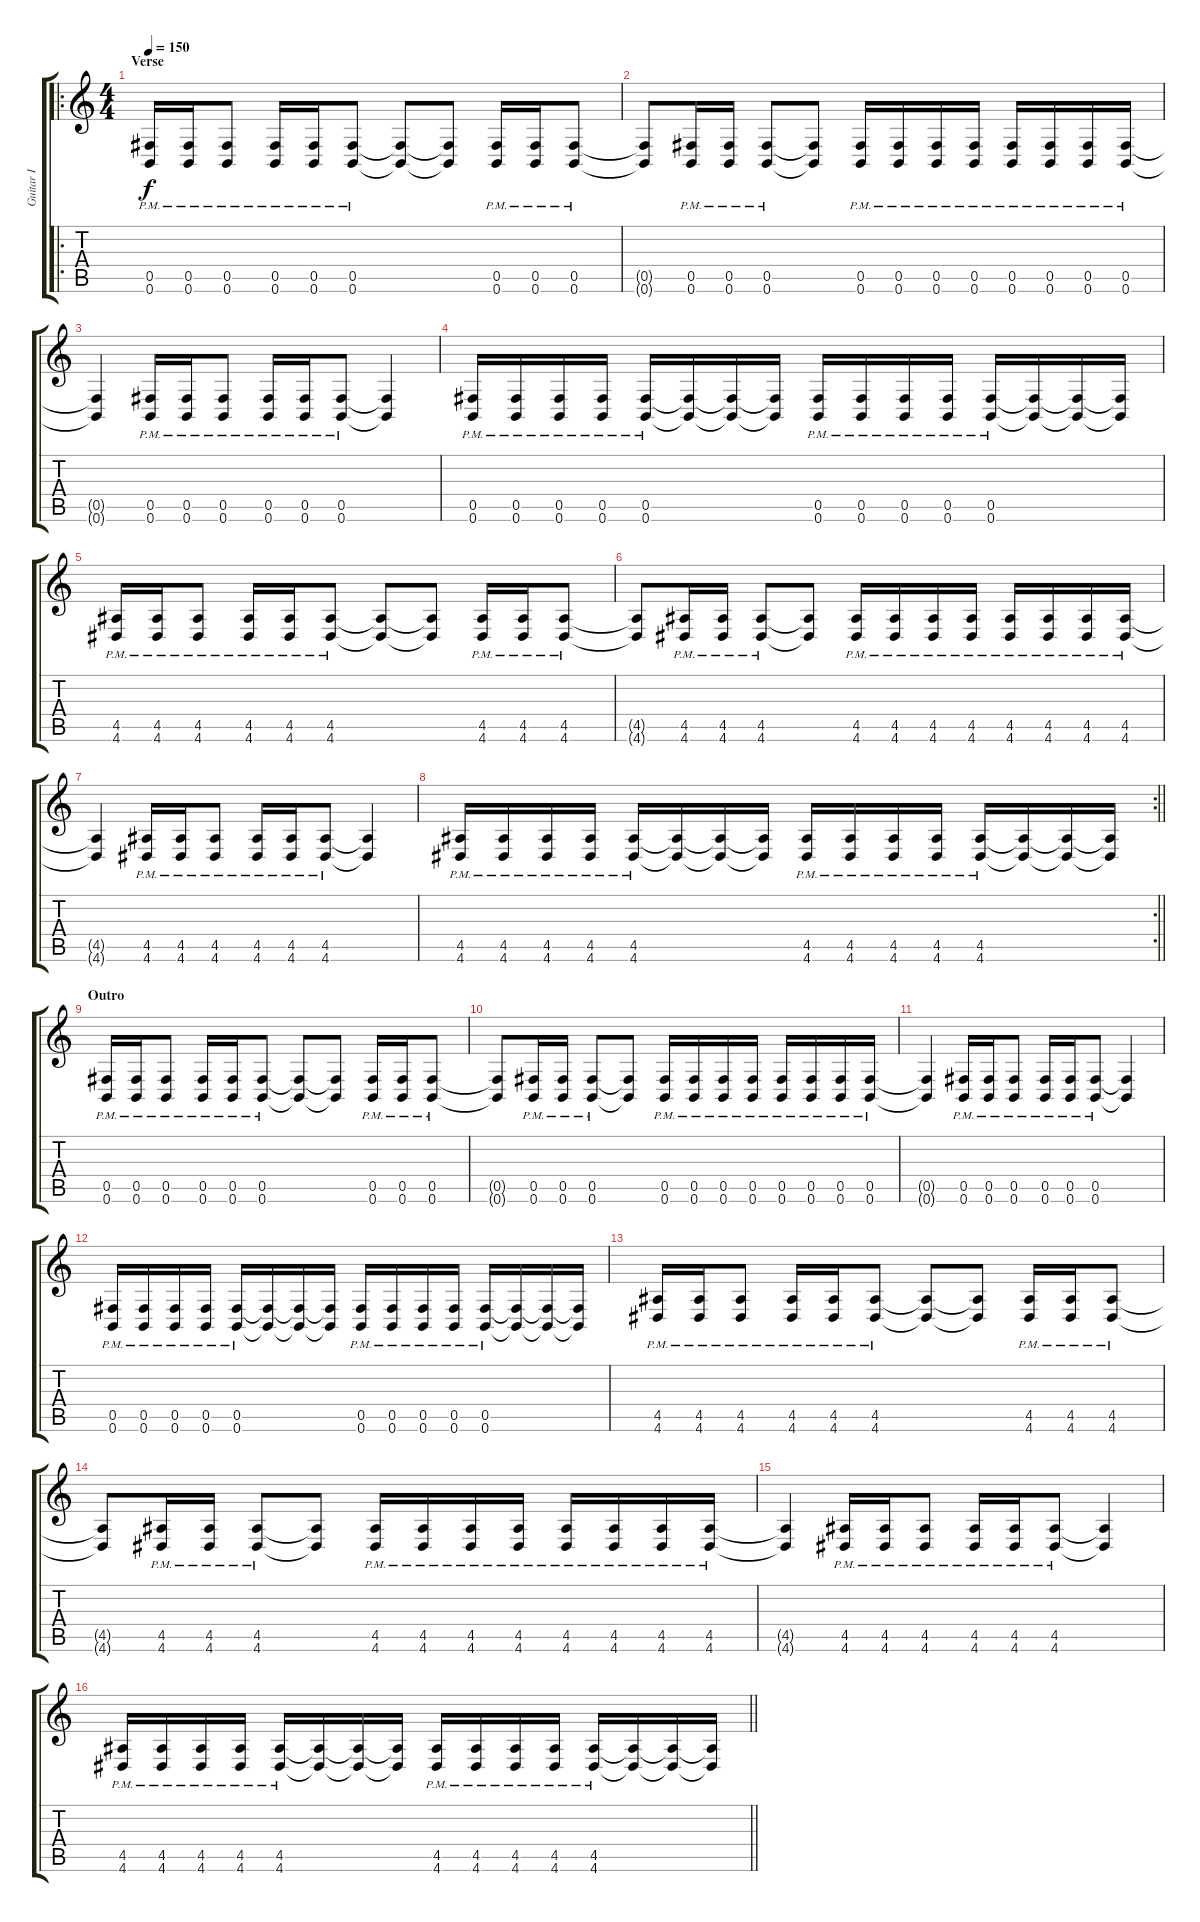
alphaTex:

\track ("Guitar I" "Guitar I") {instrument distortionguitar}
\staff {score tabs}
\tuning (Db4 Ab3 E3 B2 Gb2 B1) {hide}
\ro
\ts (4 4)
\section ("" "Verse")
\tempo 150
\clef g2
\ks c
(0.5{pm} 0.6{pm}).16{dy f volume 13} (0.5{pm} 0.6{pm}).16 (0.5{pm} 0.6{pm}).8 (0.5{pm} 0.6{pm}).16 (0.5{pm} 0.6{pm}).16 (0.5{pm} 0.6{pm}).8 (0.5{t} 0.6{t}).8 (0.5{t} 0.6{t}).8 (0.5{pm} 0.6{pm}).16 (0.5{pm} 0.6{pm}).16 (0.5{pm} 0.6{pm}).8 |
(0.5{t} 0.6{t}).8 (0.5{pm} 0.6{pm}).16 (0.5{pm} 0.6{pm}).16 (0.5{pm} 0.6{pm}).8 (0.5{t} 0.6{t}).8 (0.5{pm} 0.6{pm}).16 (0.5{pm} 0.6{pm}).16 (0.5{pm} 0.6{pm}).16 (0.5{pm} 0.6{pm}).16 (0.5{pm} 0.6{pm}).16 (0.5{pm} 0.6{pm}).16 (0.5{pm} 0.6{pm}).16 (0.5{pm} 0.6{pm}).16 |
(0.5{t} 0.6{t}).4 (0.5{pm} 0.6{pm}).16 (0.5{pm} 0.6{pm}).16 (0.5{pm} 0.6{pm}).8 (0.5{pm} 0.6{pm}).16 (0.5{pm} 0.6{pm}).16 (0.5{pm} 0.6{pm}).8 (0.5{t} 0.6{t}).4 |
(0.5{pm} 0.6{pm}).16 (0.5{pm} 0.6{pm}).16 (0.5{pm} 0.6{pm}).16 (0.5{pm} 0.6{pm}).16 (0.5{pm} 0.6{pm}).16 (0.5{t} 0.6{t}).16 (0.5{t} 0.6{t}).16 (0.5{t} 0.6{t}).16 (0.5{pm} 0.6{pm}).16 (0.5{pm} 0.6{pm}).16 (0.5{pm} 0.6{pm}).16 (0.5{pm} 0.6{pm}).16 (0.5{pm} 0.6{pm}).16 (0.5{t} 0.6{t}).16 (0.5{t} 0.6{t}).16 (0.5{t} 0.6{t}).16 |
(4.5{pm} 4.6{pm}).16 (4.5{pm} 4.6{pm}).16 (4.5{pm} 4.6{pm}).8 (4.5{pm} 4.6{pm}).16 (4.5{pm} 4.6{pm}).16 (4.5{pm} 4.6{pm}).8 (4.5{t} 4.6{t}).8 (4.5{t} 4.6{t}).8 (4.5{pm} 4.6{pm}).16 (4.5{pm} 4.6{pm}).16 (4.5{pm} 4.6{pm}).8 |
(4.5{t} 4.6{t}).8 (4.5{pm} 4.6{pm}).16 (4.5{pm} 4.6{pm}).16 (4.5{pm} 4.6{pm}).8 (4.5{t} 4.6{t}).8 (4.5{pm} 4.6{pm}).16 (4.5{pm} 4.6{pm}).16 (4.5{pm} 4.6{pm}).16 (4.5{pm} 4.6{pm}).16 (4.5{pm} 4.6{pm}).16 (4.5{pm} 4.6{pm}).16 (4.5{pm} 4.6{pm}).16 (4.5{pm} 4.6{pm}).16 |
(4.5{t} 4.6{t}).4 (4.5{pm} 4.6{pm}).16 (4.5{pm} 4.6{pm}).16 (4.5{pm} 4.6{pm}).8 (4.5{pm} 4.6{pm}).16 (4.5{pm} 4.6{pm}).16 (4.5{pm} 4.6{pm}).8 (4.5{t} 4.6{t}).4 |
\rc 2
\barLineRight lightlight
(4.5{pm} 4.6{pm}).16 (4.5{pm} 4.6{pm}).16 (4.5{pm} 4.6{pm}).16 (4.5{pm} 4.6{pm}).16 (4.5{pm} 4.6{pm}).16 (4.5{t} 4.6{t}).16 (4.5{t} 4.6{t}).16 (4.5{t} 4.6{t}).16 (4.5{pm} 4.6{pm}).16 (4.5{pm} 4.6{pm}).16 (4.5{pm} 4.6{pm}).16 (4.5{pm} 4.6{pm}).16 (4.5{pm} 4.6{pm}).16 (4.5{t} 4.6{t}).16 (4.5{t} 4.6{t}).16 (4.5{t} 4.6{t}).16 |
\section ("" "Outro")
(0.5{pm} 0.6{pm}).16{volume 13} (0.5{pm} 0.6{pm}).16 (0.5{pm} 0.6{pm}).8 (0.5{pm} 0.6{pm}).16 (0.5{pm} 0.6{pm}).16 (0.5{pm} 0.6{pm}).8 (0.5{t} 0.6{t}).8 (0.5{t} 0.6{t}).8 (0.5{pm} 0.6{pm}).16 (0.5{pm} 0.6{pm}).16 (0.5{pm} 0.6{pm}).8 |
(0.5{t} 0.6{t}).8 (0.5{pm} 0.6{pm}).16 (0.5{pm} 0.6{pm}).16 (0.5{pm} 0.6{pm}).8 (0.5{t} 0.6{t}).8 (0.5{pm} 0.6{pm}).16 (0.5{pm} 0.6{pm}).16 (0.5{pm} 0.6{pm}).16 (0.5{pm} 0.6{pm}).16 (0.5{pm} 0.6{pm}).16 (0.5{pm} 0.6{pm}).16 (0.5{pm} 0.6{pm}).16 (0.5{pm} 0.6{pm}).16 |
(0.5{t} 0.6{t}).4 (0.5{pm} 0.6{pm}).16 (0.5{pm} 0.6{pm}).16 (0.5{pm} 0.6{pm}).8 (0.5{pm} 0.6{pm}).16 (0.5{pm} 0.6{pm}).16 (0.5{pm} 0.6{pm}).8 (0.5{t} 0.6{t}).4 |
(0.5{pm} 0.6{pm}).16 (0.5{pm} 0.6{pm}).16 (0.5{pm} 0.6{pm}).16 (0.5{pm} 0.6{pm}).16 (0.5{pm} 0.6{pm}).16 (0.5{t} 0.6{t}).16 (0.5{t} 0.6{t}).16 (0.5{t} 0.6{t}).16 (0.5{pm} 0.6{pm}).16 (0.5{pm} 0.6{pm}).16 (0.5{pm} 0.6{pm}).16 (0.5{pm} 0.6{pm}).16 (0.5{pm} 0.6{pm}).16 (0.5{t} 0.6{t}).16 (0.5{t} 0.6{t}).16 (0.5{t} 0.6{t}).16 |
(4.5{pm} 4.6{pm}).16 (4.5{pm} 4.6{pm}).16 (4.5{pm} 4.6{pm}).8 (4.5{pm} 4.6{pm}).16 (4.5{pm} 4.6{pm}).16 (4.5{pm} 4.6{pm}).8 (4.5{t} 4.6{t}).8 (4.5{t} 4.6{t}).8 (4.5{pm} 4.6{pm}).16 (4.5{pm} 4.6{pm}).16 (4.5{pm} 4.6{pm}).8 |
(4.5{t} 4.6{t}).8 (4.5{pm} 4.6{pm}).16 (4.5{pm} 4.6{pm}).16 (4.5{pm} 4.6{pm}).8 (4.5{t} 4.6{t}).8 (4.5{pm} 4.6{pm}).16 (4.5{pm} 4.6{pm}).16 (4.5{pm} 4.6{pm}).16 (4.5{pm} 4.6{pm}).16 (4.5{pm} 4.6{pm}).16 (4.5{pm} 4.6{pm}).16 (4.5{pm} 4.6{pm}).16 (4.5{pm} 4.6{pm}).16 |
(4.5{t} 4.6{t}).4 (4.5{pm} 4.6{pm}).16 (4.5{pm} 4.6{pm}).16 (4.5{pm} 4.6{pm}).8 (4.5{pm} 4.6{pm}).16 (4.5{pm} 4.6{pm}).16 (4.5{pm} 4.6{pm}).8 (4.5{t} 4.6{t}).4 |
\barLineRight lightlight
(4.5{pm} 4.6{pm}).16 (4.5{pm} 4.6{pm}).16 (4.5{pm} 4.6{pm}).16 (4.5{pm} 4.6{pm}).16 (4.5{pm} 4.6{pm}).16 (4.5{t} 4.6{t}).16 (4.5{t} 4.6{t}).16 (4.5{t} 4.6{t}).16 (4.5{pm} 4.6{pm}).16 (4.5{pm} 4.6{pm}).16 (4.5{pm} 4.6{pm}).16 (4.5{pm} 4.6{pm}).16 (4.5{pm} 4.6{pm}).16 (4.5{t} 4.6{t}).16 (4.5{t} 4.6{t}).16 (4.5{t} 4.6{t}).16
